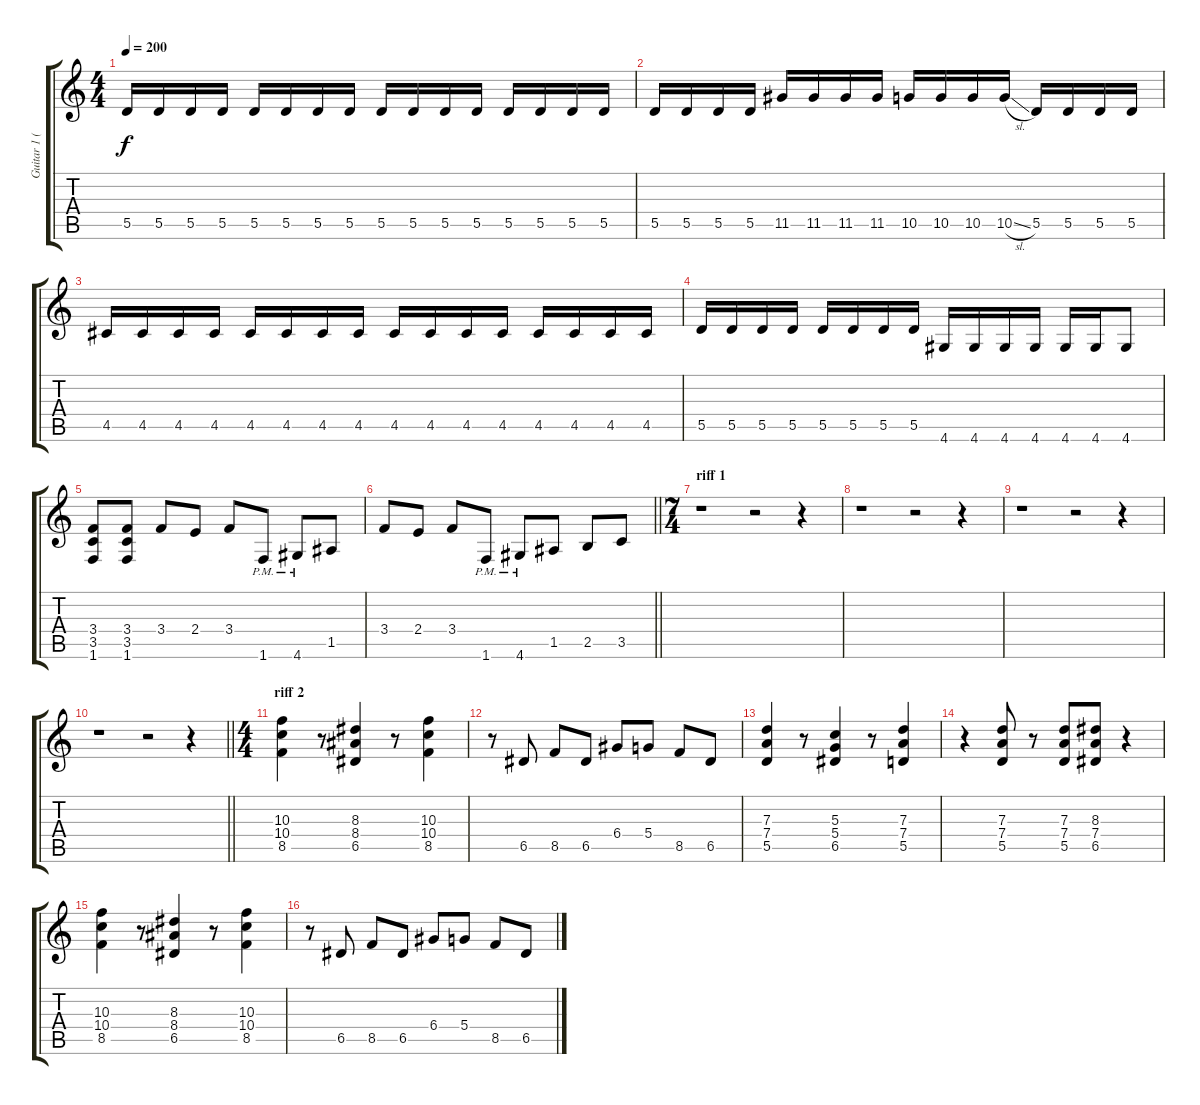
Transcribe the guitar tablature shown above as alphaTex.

\track ("Guitar 1 (Rhythm)" "Guitar 1 (") {instrument distortionguitar}
\staff {score tabs}
\tuning (E4 B3 G3 D3 A2 E2) {hide}
\ts (4 4)
\tempo 200
\clef g2
\ks c
5.5.16{dy f} 5.5.16 5.5.16 5.5.16 5.5.16 5.5.16 5.5.16 5.5.16 5.5.16 5.5.16 5.5.16 5.5.16 5.5.16 5.5.16 5.5.16 5.5.16 |
5.5.16 5.5.16 5.5.16 5.5.16 11.5.16 11.5.16 11.5.16 11.5.16 10.5.16 10.5.16 10.5.16 10.5{sl}.16 5.5.16 5.5.16 5.5.16 5.5.16 |
4.5.16 4.5.16 4.5.16 4.5.16 4.5.16 4.5.16 4.5.16 4.5.16 4.5.16 4.5.16 4.5.16 4.5.16 4.5.16 4.5.16 4.5.16 4.5.16 |
5.5.16 5.5.16 5.5.16 5.5.16 5.5.16 5.5.16 5.5.16 5.5.16 4.6.16 4.6.16 4.6.16 4.6.16 4.6.16 4.6.16 4.6.8 |
(3.4 3.5 1.6).8 (3.4 3.5 1.6).8 3.4.8 2.4.8 3.4.8 1.6{pm}.8 4.6{pm}.8 1.5.8 |
\barLineRight lightlight
3.4.8 2.4.8 3.4.8 1.6{pm}.8 4.6{pm}.8 1.5.8 2.5.8 3.5.8 |
\ts (7 4)
\section ("" "riff 1")
r.1 r.2 r.4 |
r.1 r.2 r.4 |
r.1 r.2 r.4 |
\barLineRight lightlight
r.1 r.2 r.4 |
\ts (4 4)
\section ("" "riff 2")
(10.3 10.4 8.5).4 r.8 (8.3 8.4 6.5).4 r.8 (10.3 10.4 8.5).4 |
r.8 6.5.8 8.5.8 6.5.8 6.4.8 5.4.8 8.5.8 6.5.8 |
(7.3 7.4 5.5).4 r.8 (5.3 5.4 6.5).4 r.8 (7.3 7.4 5.5).4 |
r.4 (7.3 7.4 5.5).8 r.8 (7.3 7.4 5.5).8 (8.3 7.4 6.5).8 r.4 |
(10.3 10.4 8.5).4 r.8 (8.3 8.4 6.5).4 r.8 (10.3 10.4 8.5).4 |
r.8 6.5.8 8.5.8 6.5.8 6.4.8 5.4.8 8.5.8 6.5.8
